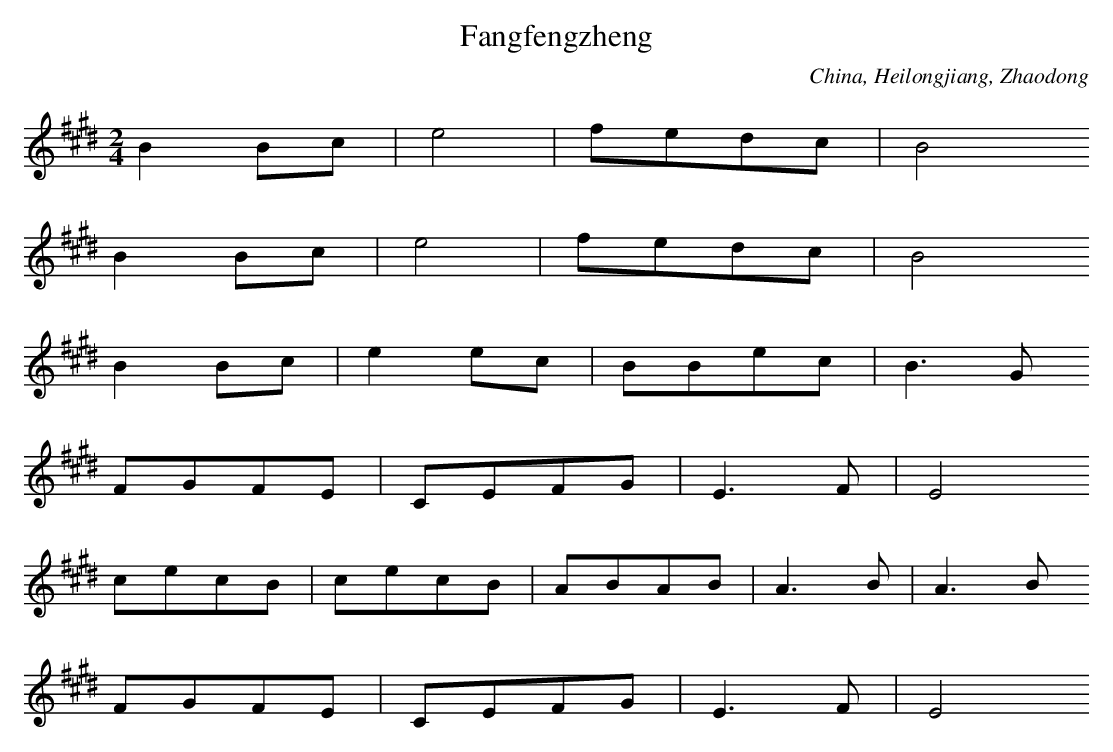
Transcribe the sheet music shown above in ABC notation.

X:1
T: Fangfengzheng
O: China, Heilongjiang, Zhaodong
M: 2/4
L: 1/8
K: E
B2Bc | e4 | fedc | B4
B2Bc | e4 | fedc | B4
B2Bc | e2ec | BBec | B3G
FGFE | CEFG | E3F | E4
cecB | cecB | ABAB | A3B | A3B
FGFE | CEFG | E3F | E4
